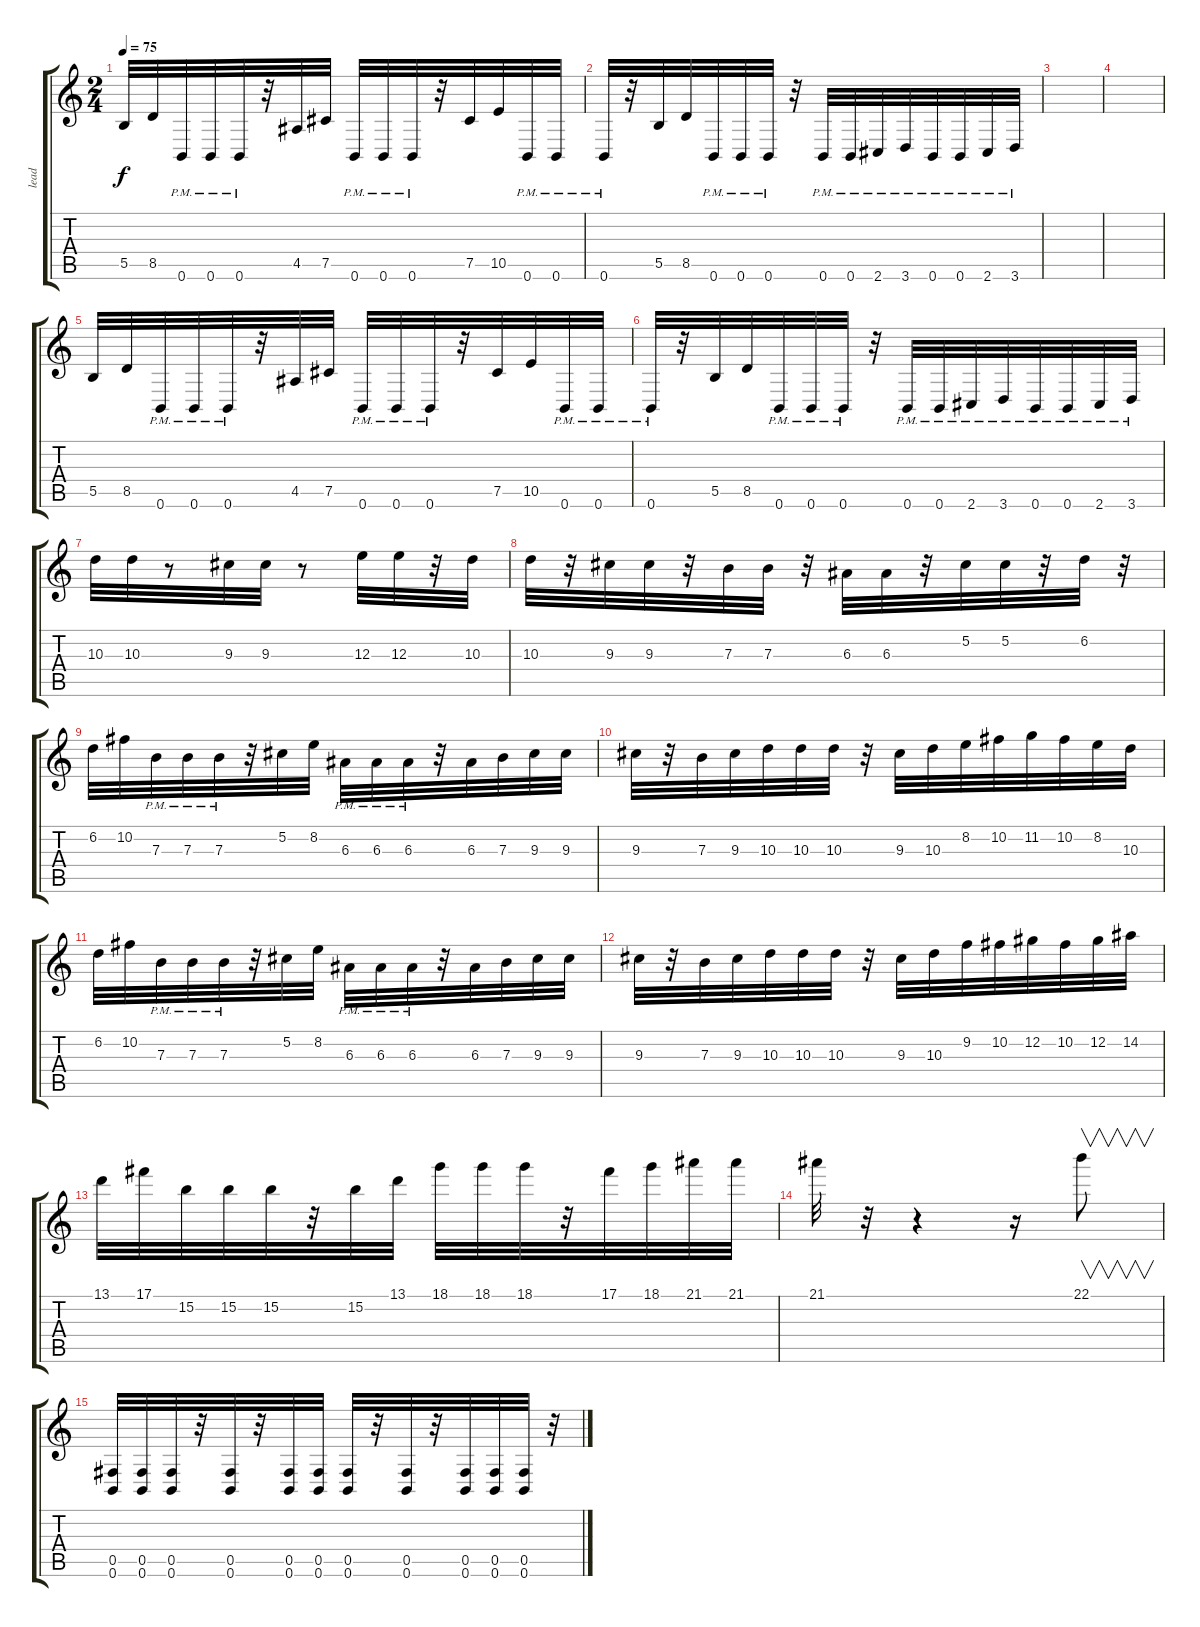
\track ("lead" "lead") {instrument overdrivenguitar}
\staff {score tabs}
\tuning (Db4 Ab3 E3 B2 Gb2 B1) {hide}
\ts (2 4)
\tempo 75
\clef g2
\ks c
5.5.32{dy f} 8.5.32 0.6{pm}.32 0.6{pm}.32 0.6{pm}.32 r.32 4.5.32 7.5.32 0.6{pm}.32 0.6{pm}.32 0.6{pm}.32 r.32 7.5.32 10.5.32 0.6{pm}.32 0.6{pm}.32 |
0.6{pm}.32 r.32 5.5.32 8.5.32 0.6{pm}.32 0.6{pm}.32 0.6{pm}.32 r.32 0.6{pm}.32 0.6{pm}.32 2.6{pm}.32 3.6{pm}.32 0.6{pm}.32 0.6{pm}.32 2.6{pm}.32 3.6{pm}.32 |
|
|
5.5.32 8.5.32 0.6{pm}.32 0.6{pm}.32 0.6{pm}.32 r.32 4.5.32 7.5.32 0.6{pm}.32 0.6{pm}.32 0.6{pm}.32 r.32 7.5.32 10.5.32 0.6{pm}.32 0.6{pm}.32 |
0.6{pm}.32 r.32 5.5.32 8.5.32 0.6{pm}.32 0.6{pm}.32 0.6{pm}.32 r.32 0.6{pm}.32 0.6{pm}.32 2.6{pm}.32 3.6{pm}.32 0.6{pm}.32 0.6{pm}.32 2.6{pm}.32 3.6{pm}.32 |
10.3.32 10.3.32 r.8 9.3.32 9.3.32 r.8 12.3.32 12.3.32 r.32 10.3.32 |
10.3.32 r.32 9.3.32 9.3.32 r.32 7.3.32 7.3.32 r.32 6.3.32 6.3.32 r.32 5.2.32 5.2.32 r.32 6.2.32 r.32 |
6.2.32 10.2.32 7.3{pm}.32 7.3{pm}.32 7.3{pm}.32 r.32 5.2.32 8.2.32 6.3{pm}.32 6.3{pm}.32 6.3{pm}.32 r.32 6.3.32 7.3.32 9.3.32 9.3.32 |
9.3.32 r.32 7.3.32 9.3.32 10.3.32 10.3.32 10.3.32 r.32 9.3.32 10.3.32 8.2.32 10.2.32 11.2.32 10.2.32 8.2.32 10.3.32 |
6.2.32 10.2.32 7.3{pm}.32 7.3{pm}.32 7.3{pm}.32 r.32 5.2.32 8.2.32 6.3{pm}.32 6.3{pm}.32 6.3{pm}.32 r.32 6.3.32 7.3.32 9.3.32 9.3.32 |
9.3.32 r.32 7.3.32 9.3.32 10.3.32 10.3.32 10.3.32 r.32 9.3.32 10.3.32 9.2.32 10.2.32 12.2.32 10.2.32 12.2.32 14.2.32 |
13.1.32 17.1.32 15.2.32 15.2.32 15.2.32 r.32 15.2.32 13.1.32 18.1.32 18.1.32 18.1.32 r.32 17.1.32 18.1.32 21.1.32 21.1.32 |
21.1.32 r.32 r.4 r.16 22.1.8{v} |
(0.5 0.6).32 (0.5 0.6).32 (0.5 0.6).32 r.32 (0.5 0.6).32 r.32 (0.5 0.6).32 (0.5 0.6).32 (0.5 0.6).32 r.32 (0.5 0.6).32 r.32 (0.5 0.6).32 (0.5 0.6).32 (0.5 0.6).32 r.32
